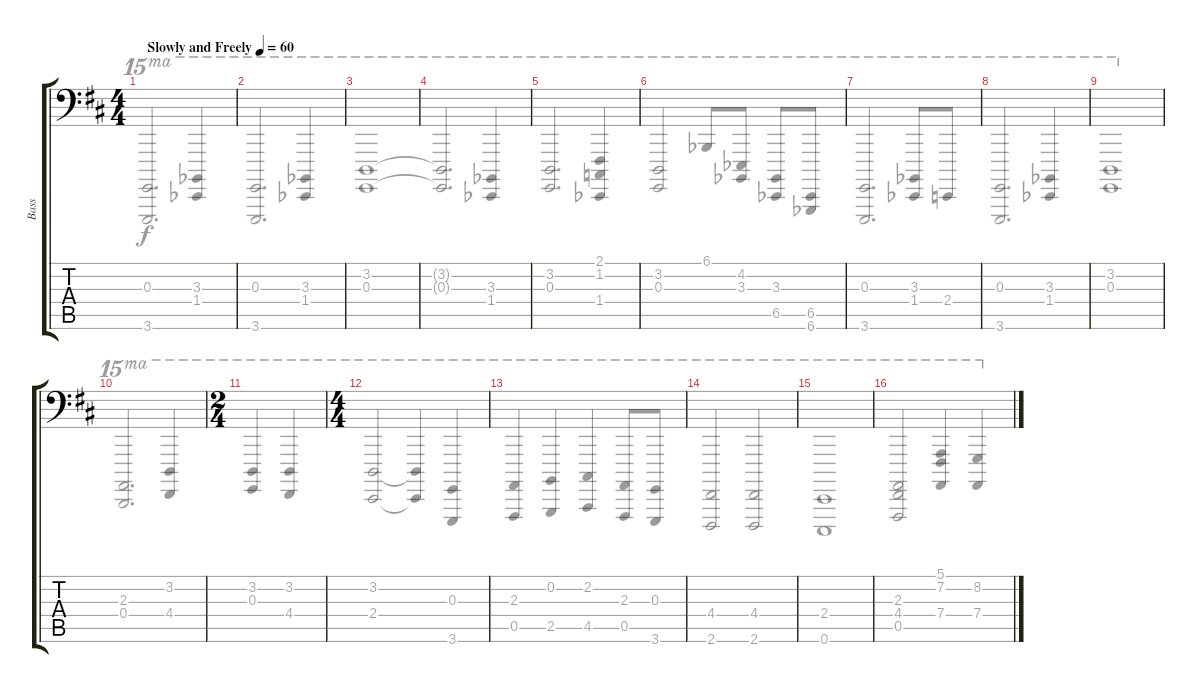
\track ("Bass" "Bass") {instrument acousticbass}
\staff {score tabs}
\tuning (E2 B1 G1 D1 A0 E0) {hide}
\voice
\ts (4 4)
\tempo (60 "Slowly and Freely")
\clef f4
\ks bminor
|
|
|
|
|
|
|
|
|
|
\ts (2 4)
|
\ts (4 4)
|
|
|
|
\voice
\clef f4
\ks bminor
(0.3 3.6).2{d ot 15ma dy f beam Up} (3.3{acc b} 1.4{acc b}).4{ot 15ma beam Up} |
(0.3 3.6).2{d ot 15ma beam Up} (3.3{acc b} 1.4{acc b}).4{ot 15ma beam Up} |
(3.2 0.3).1{ot 15ma} |
(3.2{t} 0.3{t}).2{d ot 15ma beam Up} (3.3{acc b} 1.4{acc b}).4{ot 15ma beam Up} |
(3.2 0.3).2{d ot 15ma beam Up} (2.1 1.2 1.4{acc b}).4{ot 15ma beam Up} |
(3.2 0.3).2{ot 15ma beam Up} 6.1{acc b}.8{ot 15ma beam Up} (4.2{acc b} 3.3{acc b}).8{ot 15ma beam Up} (3.3{acc b} 6.5{acc b}).8{ot 15ma beam Up} (6.5{acc b} 6.6{acc b}).8{ot 15ma beam Up} |
(0.3 3.6).2{d ot 15ma beam Up} (3.3{acc b} 1.4{acc b}).8{ot 15ma beam Up} 2.4.8{ot 15ma beam Up} |
(0.3 3.6).2{d ot 15ma beam Up} (3.3{acc b} 1.4{acc b}).4{ot 15ma beam Up} |
(3.2 0.3).1{ot 15ma} |
(2.3 0.4).2{d ot 15ma beam Up} (3.2 4.4).4{ot 15ma beam Up} |
(3.2 0.3).4{ot 15ma beam Up} (3.2 4.4).4{ot 15ma beam Up} |
(3.2 2.4).2{ot 15ma beam Up} (3.2{t} 2.4{t}).4{ot 15ma beam Up} (0.3 3.6).4{ot 15ma beam Up} |
(2.3 0.5).4{ot 15ma beam Up} (0.2 2.5).4{ot 15ma beam Up} (2.2 4.5).4{ot 15ma beam Up} (2.3 0.5).8{ot 15ma beam Up} (0.3 3.6).8{ot 15ma beam Up} |
(4.4 2.6).2{ot 15ma beam Up} (4.4 2.6).2{ot 15ma beam Up} |
(2.4 0.6).1{ot 15ma} |
(2.3 4.4 0.5).2{ot 15ma beam Up} (5.1 7.2 7.4).4{ot 15ma beam Up} (8.2 7.4).4{ot 15ma beam Up}
